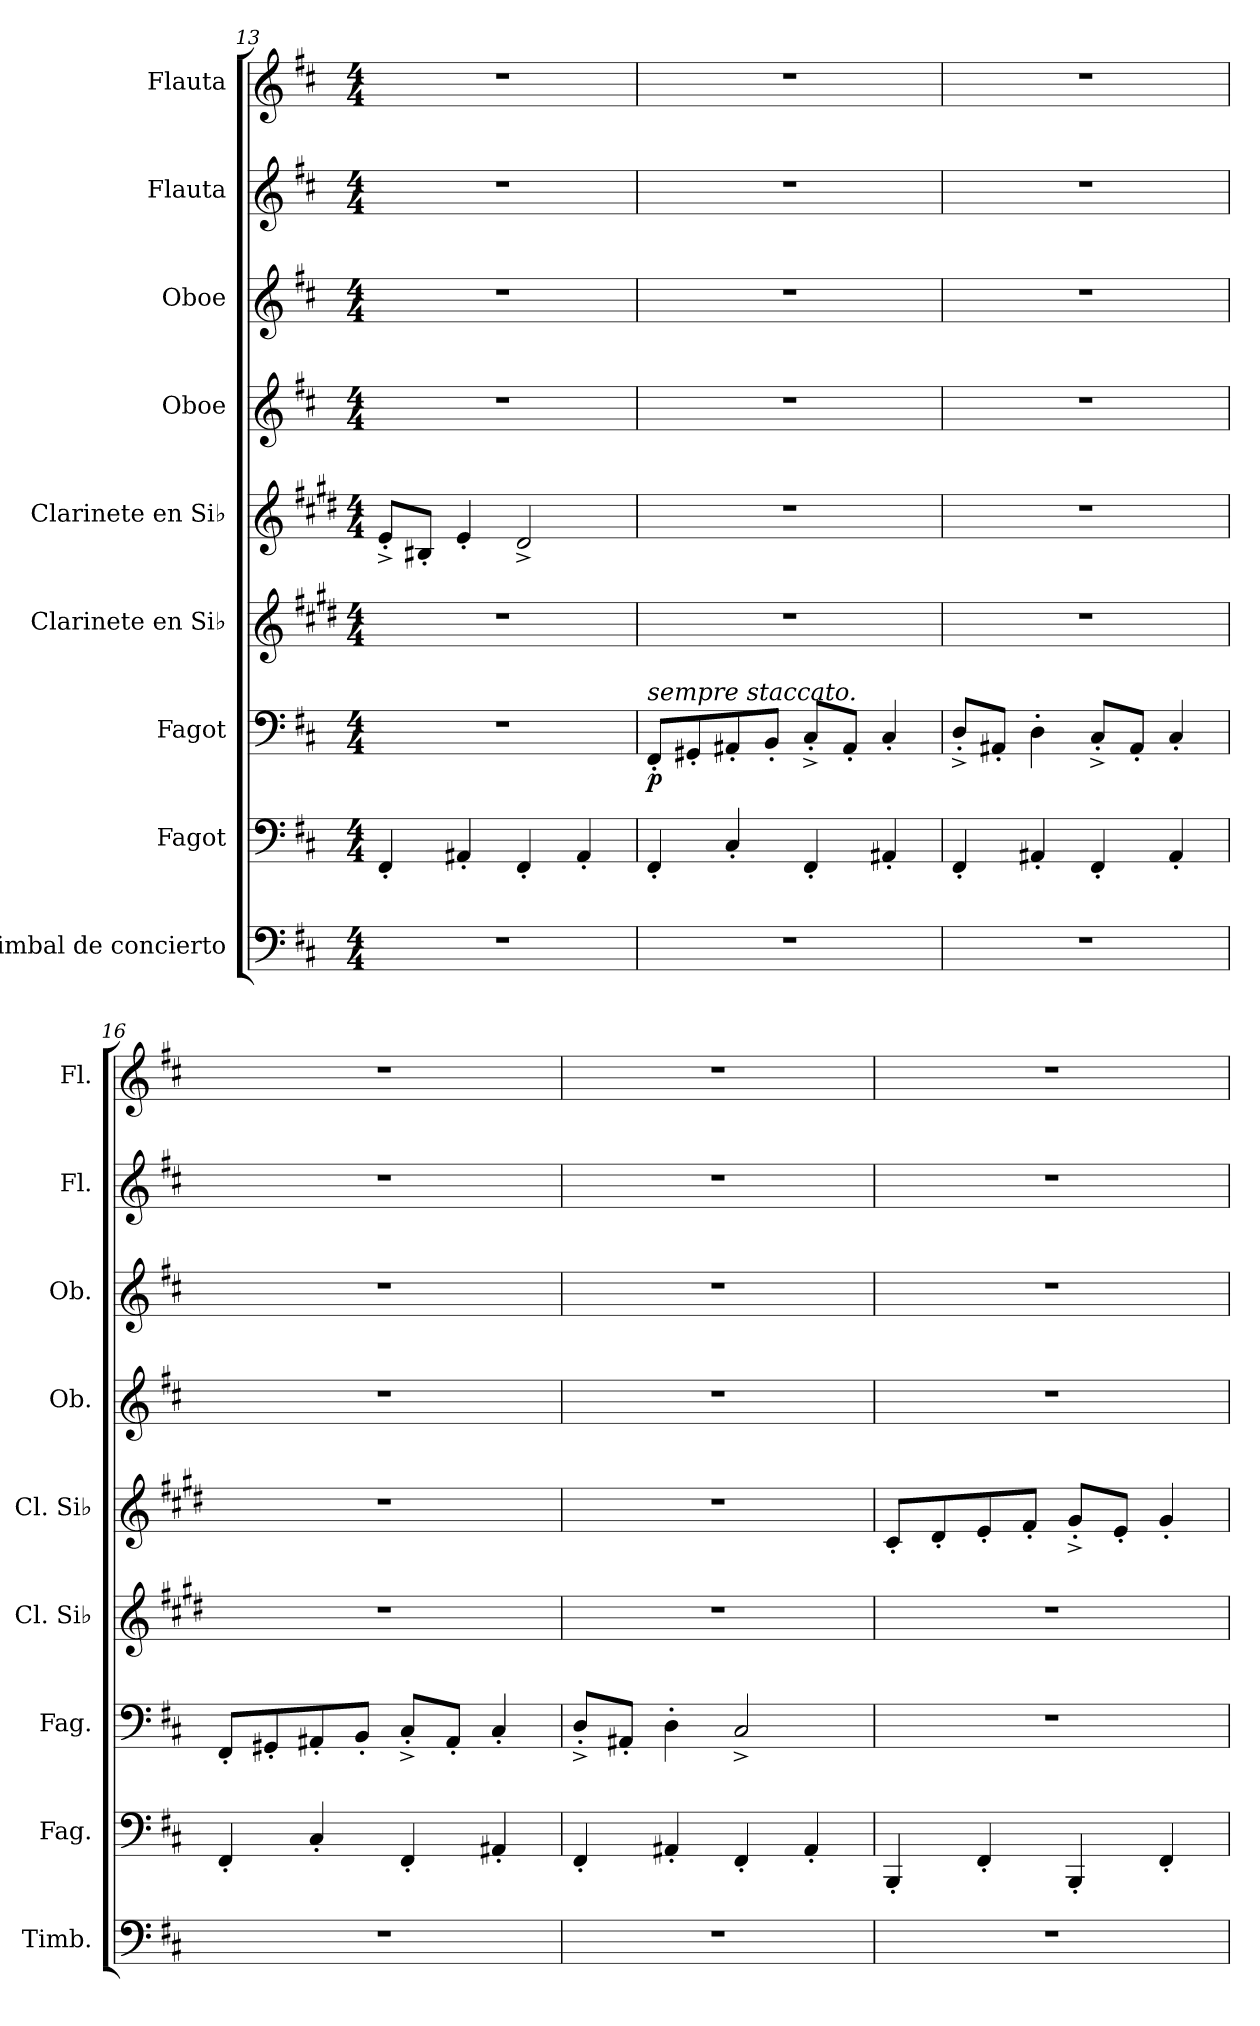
**kern	**kern	**kern	**dynam	**kern	**kern	**kern	**kern	**kern	**kern
*part9	*part8	*part7	*part7	*part6	*part5	*part4	*part3	*part2	*part1
*staff9	*staff8	*staff7	*staff7	*staff6	*staff5	*staff4	*staff3	*staff2	*staff1
*I"Timbal de concierto	*I"Fagot	*I"Fagot	*	*I"Clarinete en Si♭	*I"Clarinete en Si♭	*I"Oboe	*I"Oboe	*I"Flauta	*I"Flauta
*I'Timb.	*I'Fag.	*I'Fag.	*	*I'Cl. Si♭	*I'Cl. Si♭	*I'Ob.	*I'Ob.	*I'Fl.	*I'Fl.
*clefF4	*clefF4	*clefF4	*	*clefG2	*clefG2	*clefG2	*clefG2	*clefG2	*clefG2
*	*	*	*	*ITrd1c2	*ITrd1c2	*	*	*	*
*k[f#c#]	*k[f#c#]	*k[f#c#]	*	*k[f#c#]	*k[f#c#]	*k[f#c#]	*k[f#c#]	*k[f#c#]	*k[f#c#]
*M4/4	*M4/4	*M4/4	*	*M4/4	*M4/4	*M4/4	*M4/4	*M4/4	*M4/4
=13	=13	=13	=13	=13	=13	=13	=13	=13	=13
1r	4FF#'/	1r	.	1r	8d^'/L	1r	1r	1r	1r
.	.	.	.	.	8A#X'/J	.	.	.	.
.	4AA#X'/	.	.	.	4d'/	.	.	.	.
.	4FF#'/	.	.	.	2c#^/	.	.	.	.
.	4AA#'/	.	.	.	.	.	.	.	.
!!LO:PB:g=z
=14	=14	=14	=14	=14	=14	=14	=14	=14	=14
!	!	!LO:TX:a:i:t=sempre staccato.	!	!	!	!	!	!	!
!	!	!	!LO:DY:b	!	!	!	!	!	!
1r	4FF#'/	8FF#'/L	p	1r	1r	1r	1r	1r	1r
.	.	8GG#X'/	.	.	.	.	.	.	.
.	4C#'/	8AA#X'/	.	.	.	.	.	.	.
.	.	8BB'/J	.	.	.	.	.	.	.
.	4FF#'/	8C#^'/L	.	.	.	.	.	.	.
.	.	8AA#'/J	.	.	.	.	.	.	.
.	4AA#X'/	4C#'/	.	.	.	.	.	.	.
=15	=15	=15	=15	=15	=15	=15	=15	=15	=15
1r	4FF#'/	8D^'/L	.	1r	1r	1r	1r	1r	1r
.	.	8AA#X'/J	.	.	.	.	.	.	.
.	4AA#X'/	4D'\	.	.	.	.	.	.	.
.	4FF#'/	8C#^'/L	.	.	.	.	.	.	.
.	.	8AA#'/J	.	.	.	.	.	.	.
.	4AA#'/	4C#'/	.	.	.	.	.	.	.
=16	=16	=16	=16	=16	=16	=16	=16	=16	=16
1r	4FF#'/	8FF#'/L	.	1r	1r	1r	1r	1r	1r
.	.	8GG#X'/	.	.	.	.	.	.	.
.	4C#'/	8AA#X'/	.	.	.	.	.	.	.
.	.	8BB'/J	.	.	.	.	.	.	.
.	4FF#'/	8C#^'/L	.	.	.	.	.	.	.
.	.	8AA#'/J	.	.	.	.	.	.	.
.	4AA#X'/	4C#'/	.	.	.	.	.	.	.
=17	=17	=17	=17	=17	=17	=17	=17	=17	=17
1r	4FF#'/	8D^'/L	.	1r	1r	1r	1r	1r	1r
.	.	8AA#X'/J	.	.	.	.	.	.	.
.	4AA#X'/	4D'\	.	.	.	.	.	.	.
.	4FF#'/	2C#^/	.	.	.	.	.	.	.
.	4AA#'/	.	.	.	.	.	.	.	.
=18	=18	=18	=18	=18	=18	=18	=18	=18	=18
1r	4BBB'/	1r	.	1r	8B'/L	1r	1r	1r	1r
.	.	.	.	.	8c#'/	.	.	.	.
.	4FF#'/	.	.	.	8d'/	.	.	.	.
.	.	.	.	.	8e'/J	.	.	.	.
.	4BBB'/	.	.	.	8f#^'/L	.	.	.	.
.	.	.	.	.	8d'/J	.	.	.	.
.	4FF#'/	.	.	.	4f#'/	.	.	.	.
=	=	=	=	=	=	=	=	=	=
*-	*-	*-	*-	*-	*-	*-	*-	*-	*-
